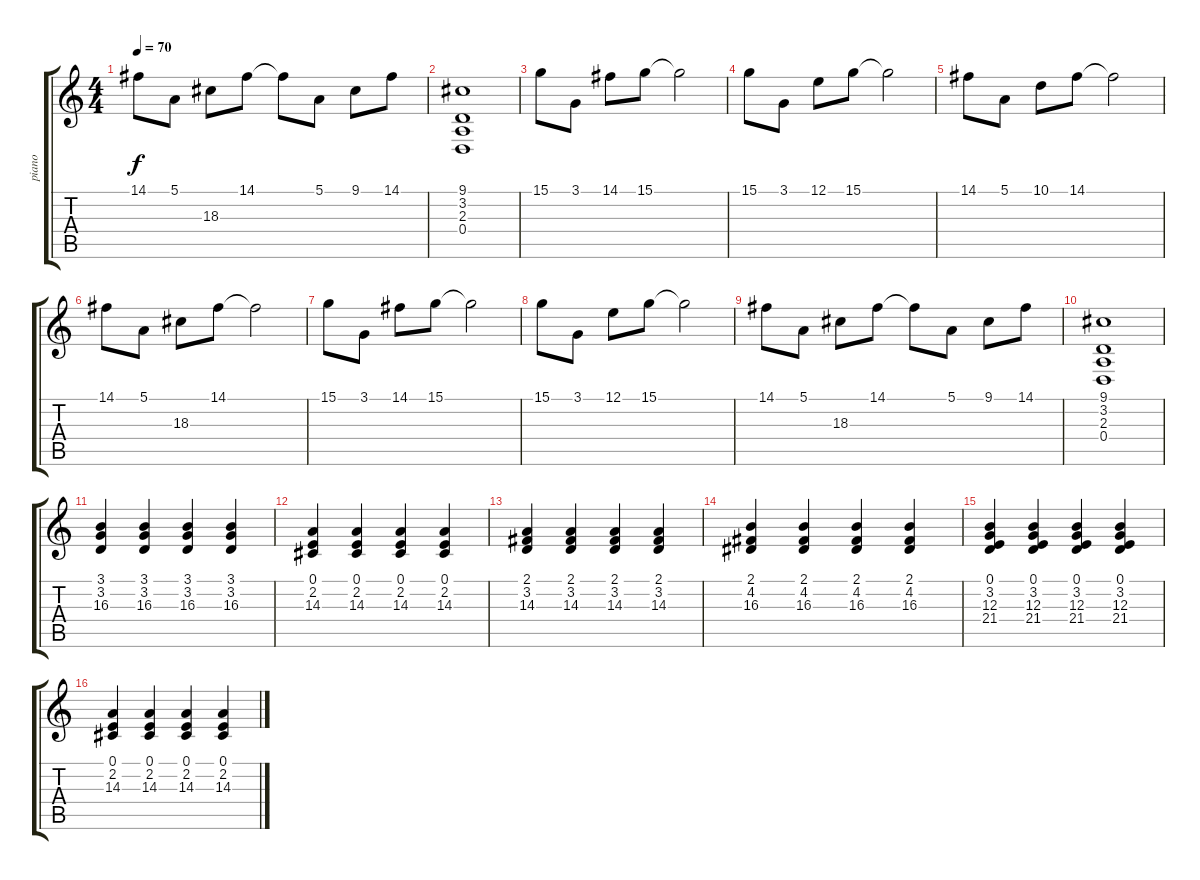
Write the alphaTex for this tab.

\track ("piano" "piano") {instrument acousticgrandpiano}
\staff {score tabs}
\tuning (E4 B3 G3 D3 A2 E2) {hide}
\ts (4 4)
\tempo 70
\clef g2
\ks c
14.1.8{dy f} 5.1.8 18.3.8 14.1.8 14.1{t}.8 5.1.8 9.1.8 14.1.8 |
(9.1 3.2 2.3 0.4).1 |
15.1.8 3.1.8 14.1.8 15.1.8 15.1{t}.2 |
15.1.8 3.1.8 12.1.8 15.1.8 15.1{t}.2 |
14.1.8 5.1.8 10.1.8 14.1.8 14.1{t}.2 |
14.1.8 5.1.8 18.3.8 14.1.8 14.1{t}.2 |
15.1.8 3.1.8 14.1.8 15.1.8 15.1{t}.2 |
15.1.8 3.1.8 12.1.8 15.1.8 15.1{t}.2 |
14.1.8 5.1.8 18.3.8 14.1.8 14.1{t}.8 5.1.8 9.1.8 14.1.8 |
(9.1 3.2 2.3 0.4).1 |
(3.1 3.2 16.3).4 (3.1 3.2 16.3).4 (3.1 3.2 16.3).4 (3.1 3.2 16.3).4 |
(0.1 2.2 14.3).4 (0.1 2.2 14.3).4 (0.1 2.2 14.3).4 (0.1 2.2 14.3).4 |
(2.1 3.2 14.3).4 (2.1 3.2 14.3).4 (2.1 3.2 14.3).4 (2.1 3.2 14.3).4 |
(2.1 4.2 16.3).4 (2.1 4.2 16.3).4 (2.1 4.2 16.3).4 (2.1 4.2 16.3).4 |
(0.1 3.2 12.3 21.4).4 (0.1 3.2 12.3 21.4).4 (0.1 3.2 12.3 21.4).4 (0.1 3.2 12.3 21.4).4 |
(0.1 2.2 14.3).4 (0.1 2.2 14.3).4 (0.1 2.2 14.3).4 (0.1 2.2 14.3).4
